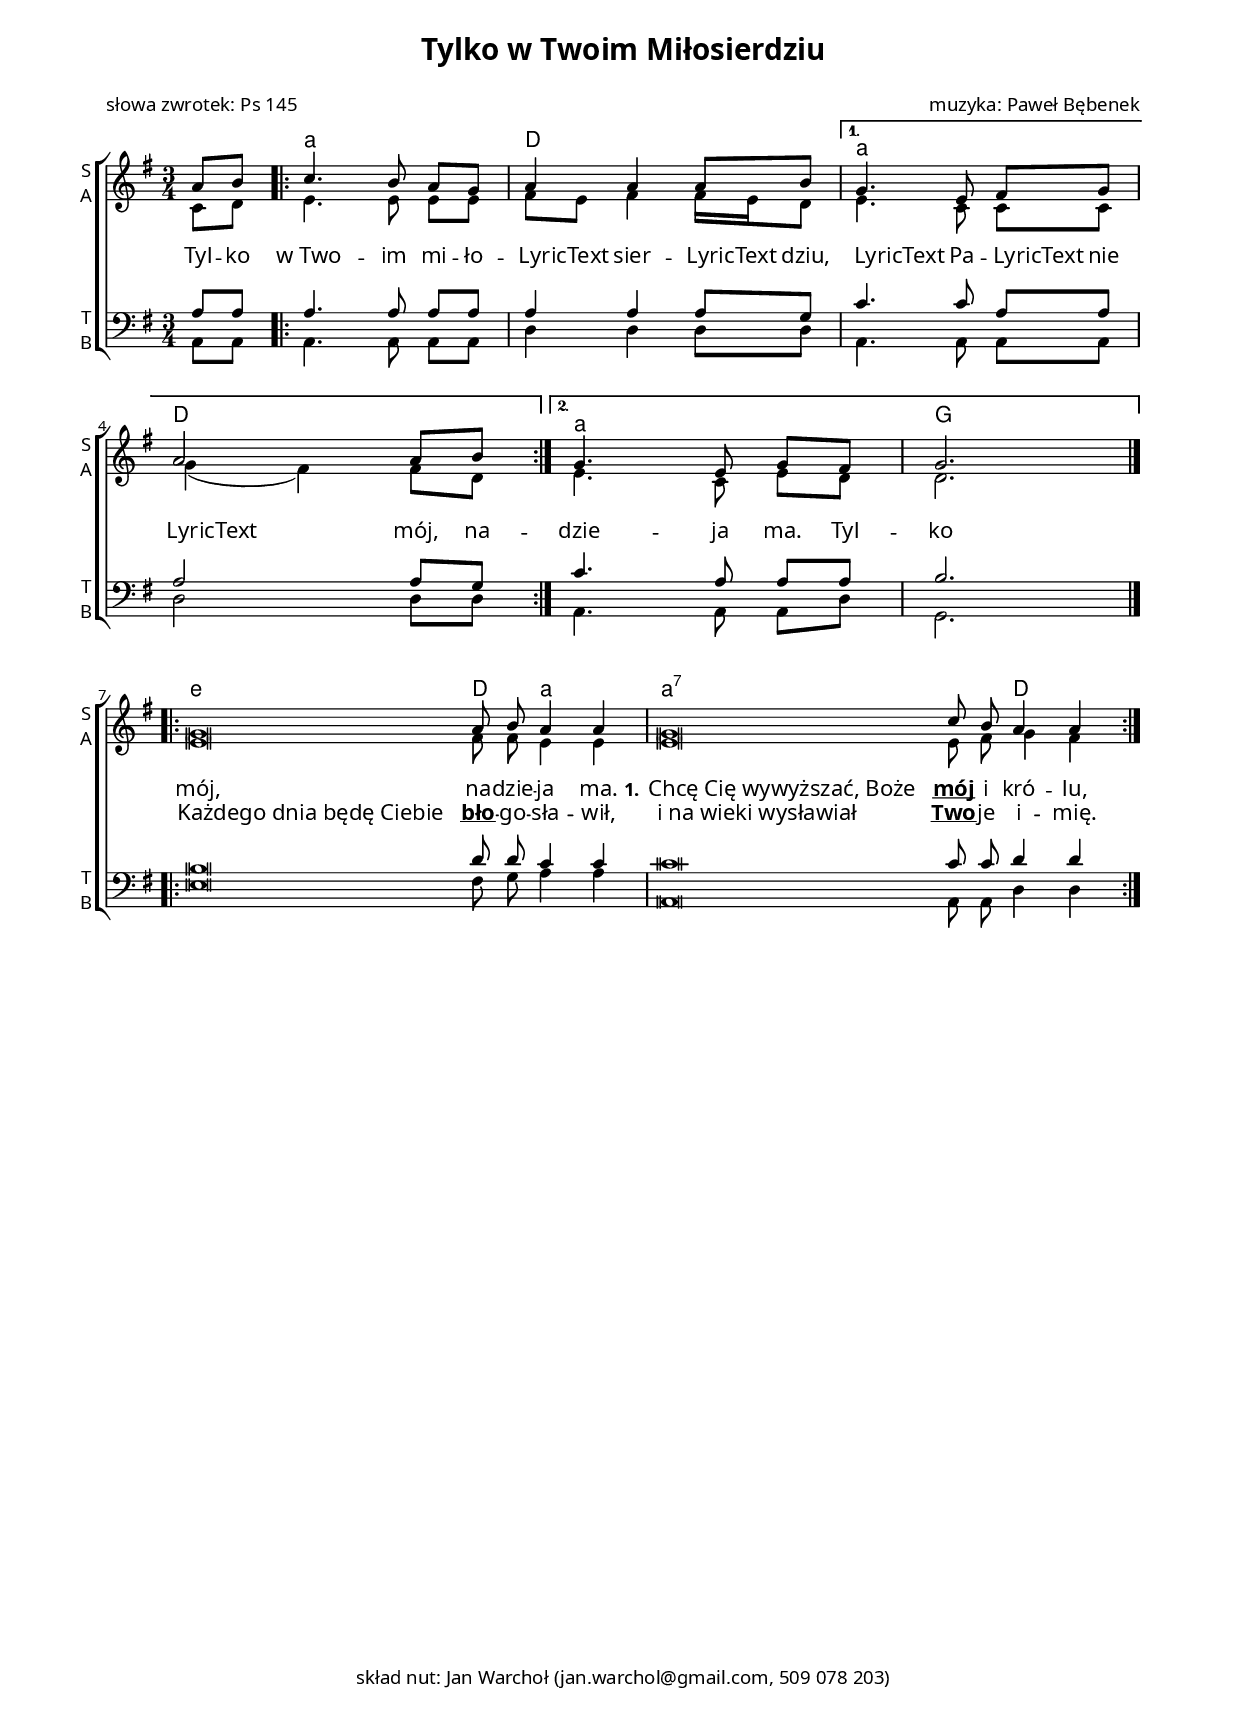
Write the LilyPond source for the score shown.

\version "2.17.16"
#(set-global-staff-size 16.3)

\header	{
  title = \markup \column { "Tylko w Twoim Miłosierdziu" " " }
  poet = "słowa zwrotek: Ps 145"
  composer = "muzyka: Paweł Bębenek"
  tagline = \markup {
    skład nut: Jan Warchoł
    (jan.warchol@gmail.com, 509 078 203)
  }
}

\defineBarLine "finrep" #'("|." ".|:" "")

\paper {
  #(define fonts
     (make-pango-font-tree "Minion Pro"
       "Nimbus Sans"
       "Luxi Mono"
       (/ staff-height pt 20)))
  top-margin = 10 \mm
  left-margin = 18 \mm
  right-margin = 17 \mm
  markup-system-spacing #'basic-distance = #15
  system-system-spacing #'basic-distance = #15
}
%--------------------------------MELODY--------------------------------
sopranomelody = \relative f' {
  \key g \major
  \time 3/4
  \partial 4
  a8 b
  \repeat volta 2 {
    c4. b8 a g
    a4 a a8 b
  }
  \alternative {
    {
      g4. e8 fis g
      a2 a8 b
    }
    {
      g4. e8 g fis
      g2.
    }
  }
  \bar "finrep"
  \break
  \repeat volta 2 {
    \cadenzaOn
    g\breve a8 b a4 a
    \bar "|"
    g\breve c8 b a4 a
    \cadenzaOff
  }
}
altomelody = \relative f' {
  \key g \major
  \time 3/4
  \partial 4
  c8 d
  \repeat volta 2 {
    e4. e8 e e
    fis8 e fis4 fis16 e d8
  }
  \alternative {
    {
      e4. c8 c c
      g'4( fis) fis8 d
    }
    {
      e4. c8 e d
      d2.
    }
  }
  \bar "finrep"
  \break
  \repeat volta 2 {
    \cadenzaOn
    e\breve fis8 fis e4 e
    \bar "|"
    e\breve e8 fis g4 fis
    \cadenzaOff
  }
}
tenormelody = \relative f {
  \key g \major
  \time 3/4
  \partial 4
  a8 a
  \repeat volta 2 {
    a4. a8 a a
    a4 a a8 g
  }
  \alternative {
    {
      c4. c8 a a
      a2 a8 g
    }
    {
      c4. a8 a a
      b2.
    }
  }
  \bar "finrep"
  \break
  \repeat volta 2 {
    \cadenzaOn
    b\breve d8 d c4 c
    \bar "|"
    c\breve c8 c d4 d
    \cadenzaOff
  }
}
bassmelody = \relative f {
  \key g \major
  \time 3/4
  \partial 4
  a,8 a
  \repeat volta 2 {
    a4. a8 a a
    d4 d d8 d
  }
  \alternative {
    {
      a4. a8 a a
      d2 d8 d
    }
    {
      a4. a8 a d
      g,2.
    }
  }
  \bar "finrep"
  \break
  \repeat volta 2 {
    \cadenzaOn
    e'\breve fis8 g a4 a
    \bar "|"
    a,\breve a8 a d4 d
    \cadenzaOff
  }
}
akordy = \chordmode {
  \set chordNameLowercaseMinor = ##t
  s4
  a2.:m d
  \once \override ChordName #'Y-offset = #-1
  a:m d
  \once \override ChordName #'Y-offset = #-1
  a:m g
  \cadenzaOn
  e\breve:m d4 a2:m
  a\breve:m7 s4 d2
  \cadenzaOff
}
%--------------------------------LYRICS--------------------------------
bolden = {
  \once \override LyricText #'font-name = #"Minion Pro Bold"
}

text = \lyricmode {
  Tyl -- ko w_Two -- im mi -- ło -- \tweak #'X-offset #-0.8 LyricText sier --
  \tweak #'X-offset #-1 LyricText dziu,
  \tweak #'X-offset #-0.3 LyricText Pa --
  \tweak #'X-offset #-0.4 LyricText nie
  \tweak #'X-offset #-0.8 LyricText mój,
  na -- dzie -- ja ma. Tyl -- ko
  mój, na -- dzie -- ja ma.
  \set stanza = "1."
  \once \override LyricSpace #'minimum-distance = #2
  \tweak #'X-offset #-1.5 "Chcę Cię wywyższać, Boże"
  \bolden \markup \underline mój i kró -- lu,
  \once \override LyricSpace #'minimum-distance = #2
  \tweak #'X-offset #-0.5 "i błogosławić imię Twe na zawsze"
  \bolden \markup \underline i na wie -- ki.
}
secondverse = \lyricmode {
  \repeat unfold 22 \skip4
  \once \override LyricSpace #'minimum-distance = #2
  \tweak #'X-offset #-1.5 "Każdego dnia będę Ciebie"
  \bolden \markup \underline bło -- go -- sła -- wił,
  \tweak #'X-offset #-0.5 "i na wieki wysławiał"
  \bolden \markup \underline Two -- je i -- mię.
}
%--------------------------------ALL-FILE VARIABLE--------------------------------

\score {
  \new ChoirStaff <<
    \new ChordNames { \germanChords \akordy }
    \new Staff = women \with {
      instrumentName = \markup \center-column { S A }
      shortInstrumentName = \markup \center-column { S A }
    } <<
      \clef treble
      \new Voice = soprano {
        \voiceOne
        \sopranomelody
      }
      \new Voice = alto {
        \voiceTwo
        \altomelody
      }
    >>
    \new Lyrics = sopranolyrics \with {
      \override VerticalAxisGroup #'staff-affinity = #CENTER
      \override VerticalAxisGroup #'nonstaff-relatedstaff-spacing #'padding = #1.7
    }
    \lyricsto soprano \text
    \new Lyrics = sopranolyrics \with {
    }
    \lyricsto soprano \secondverse

    \new Staff = men \with {
      instrumentName = \markup \center-column { T B }
      shortInstrumentName = \markup \center-column { T B }
    } <<
      \clef bass
      \new Voice = tenor {
        \voiceOne
        \tenormelody
      }
      \new Voice = bass {
        \voiceTwo
        \bassmelody
      }
    >>
  >>
  \layout {
    \override NoteHead #'style = #'altdefault
    indent = 0
    \override LyricText #'font-name = #"Minion Pro Medium"
    \override LyricText #'font-size = #1.5
    \set Timing.beamHalfMeasure = ##f
  }
}
